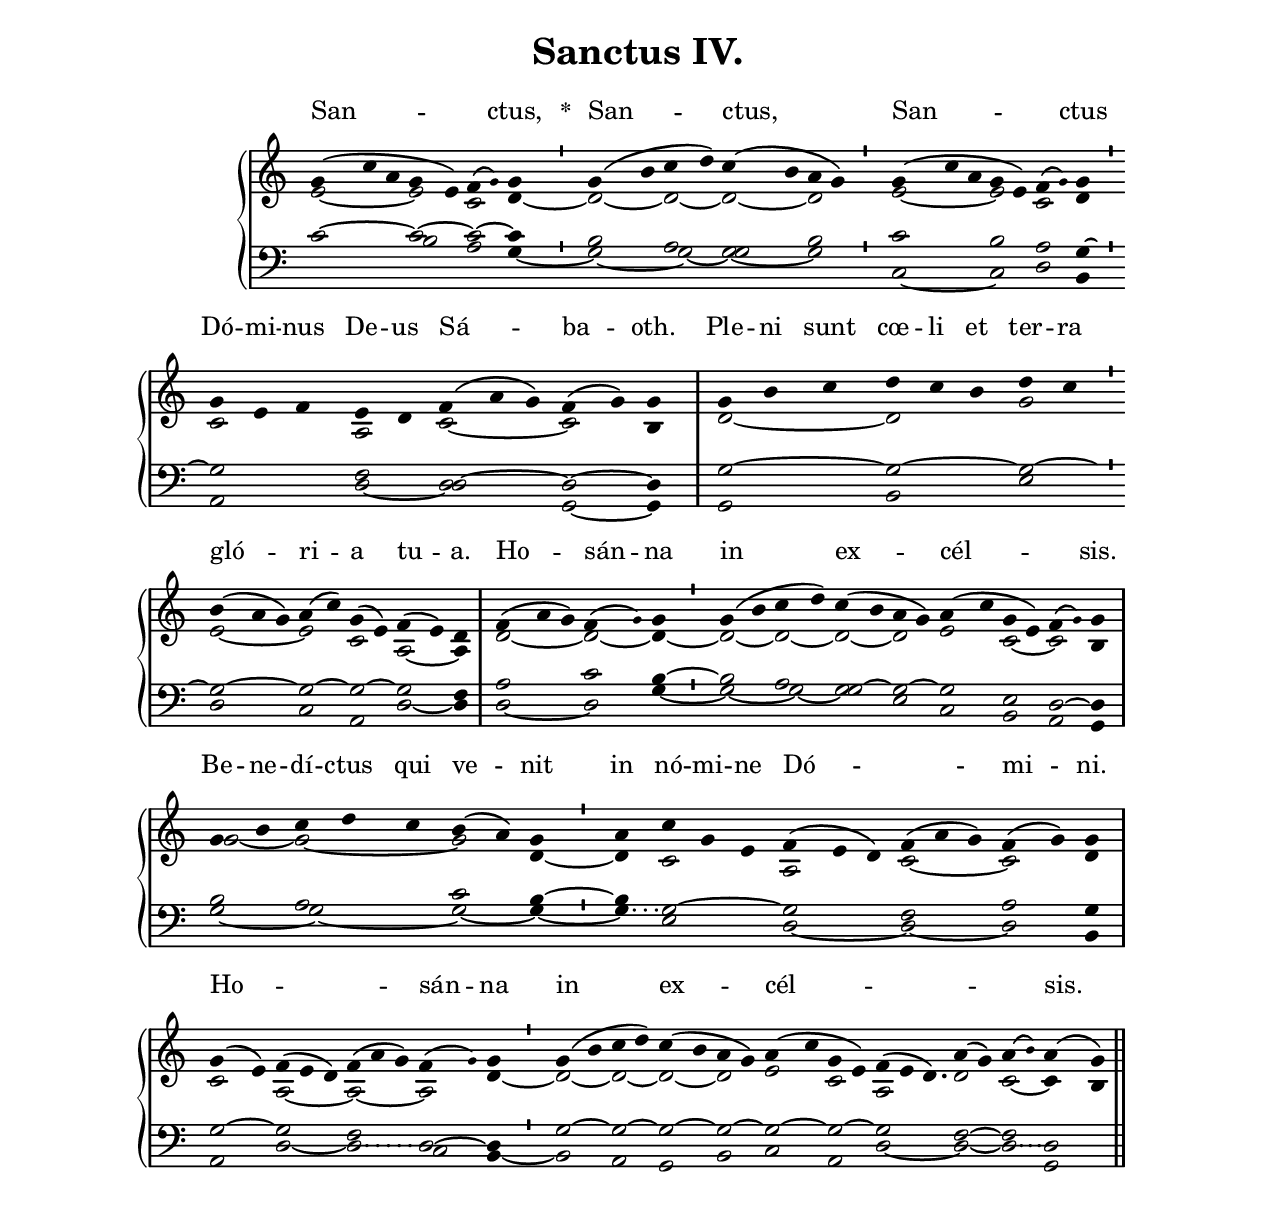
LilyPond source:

\version "2.18"
\include "gregorian.ly"
\include "noh2.ily"

%Page reference: page v.27
%(volume.page)

global = {
 \key g \mixolydian
 \cadenzaOn 
 \override Glissando #'thickness = #2.0
}

\header {
  title = \markup \center-column {"Sanctus IV." \vspace #1 }
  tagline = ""
  composer = ""
}

\paper {
 #(include-special-characters)
  oddHeaderMarkup = \markup \fill-line {
    \line {}
    \center-column {
      \on-the-fly #first-page     " "
      \on-the-fly #not-first-page ""
    }
    \line { \on-the-fly #print-page-number-check-first \fromproperty #'page:page-number-string }
  }
  evenHeaderMarkup = \markup \fill-line {
    \line { \on-the-fly #print-page-number-check-first \fromproperty #'page:page-number-string }
    \center-column { "" }
    \line {}
  }
}

chantText = \lyricmode {
San -- _ ctus, 
\set stanza = " * " San -- ctus, San -- _ ctus Dó -- mi -- nus De -- us Sá -- ba -- oth. 
Ple -- ni sunt cœ -- li et ter -- ra gló -- ri -- a tu -- a. 
Ho -- sán -- na in ex -- cél -- _ sis. 
Be -- ne -- dí -- ctus qui ve -- nit in nó -- mi -- ne Dó -- _ mi -- ni. 
Ho -- _ _ sán -- na in ex -- cél -- _ _ _ sis. }

chantMusic = {
\tieDown   g'4 ( c''4 a'4 g'4 e'4) f'4 ( \once \tweak #'font-size #-4 g' ) g'4 \divisioMinima
 g'4 ( b'4 c''4 d''4) c''4 ( b'4 a'4 g'4) \divisioMinima
 g'4 ( c''4 a'4 g'4 e'4) f'4 ( \once \tweak #'font-size #-4 g' ) g'4 \divisioMinima
 \forceBreak
 g'4 e'4 f'4 e'4 d'4 f'4 ( a'4 g'4) f'4 ( g'4) g'4 \divisioMaxima
 g'4 b'4 c''4 d''4 c''4 b'4 d''4 c''4 \divisioMinima
 \forceBreak
 b'4 ( a'4 g'4) a'4 ( c''4) g'4 ( e'4) f'4 ( e'4) d'4 \divisioMaxima
 f'4 ( a'4 g'4) f'4 ( \once \tweak #'font-size #-4 g' ) g'4 \divisioMinima
 g'4 ( b'4 c''4 d''4) c''4 ( b'4 a'4 g'4) a'4 ( c''4 g'4 e'4) f'4 ( \once \tweak #'font-size #-4 g' ) g'4 \divisioMaxima
 \forceBreak
 g'4 b'4 c''4 d''4 c''4 b'4 ( a'4) g'4 \divisioMinima
 a'4 c''4 g'4 e'4 f'4 ( e'4 d'4) f'4 ( a'4 g'4) f'4 ( g'4) g'4 \divisioMaxima
 \forceBreak
 g'4 ( e'4) f'4 ( e'4 d'4) f'4 ( a'4 g'4) f'4 ( \once \tweak #'font-size #-4 g' ) g'4 \divisioMinima
 g'4 ( b'4 c''4 d''4) c''4 ( b'4 a'4 g'4) a'4 ( c''4 g'4 e'4) f'4 ( e'4 d'4.) a'4 ( g'4) a'4 ( \once \tweak #'font-size #-4 b' ) a'4 ( g'4) \finalis

}

altoMusic = {
e'2*3/2 ~ e'2 c'2 d'4 ~ \divisioMinima
d'2 ~ d'2 ~ d'2 ~ d'2 \divisioMinima
e'2*3/2 ~ e'2 c'2 d'4 \divisioMinima
c'2*3/2 a2 c'2*3/2 ~ c'2 b4 \divisioMaxima
d'2*3/2 ~ d'2*3/2 g'2 \divisioMinima
e'2*3/2 ~ e'2 c'2 a2 ~ a4 \divisioMaxima
d'2*3/2 ~ d'2 ~ d'4 ~ \divisioMinima
d'2 ~ d'2 ~ d'2 ~ d'2 e'2 c'2 ~ c'2 b4 \divisioMaxima
g'2 ~ g'2*3/2 ~ g'2 d'4 ~ \divisioMinima
d'4 c'2*3/2 a2*3/2 c'2*3/2 ~ c'2 d'4 \divisioMaxima
c'2 a2*3/2 ~ a2*3/2 ~ a2 d'4 ~ \divisioMinima
d'2 ~ d'2 ~ d'2 ~ d'2 e'2 c'2 a2*7/4 d'2 c'2 ~ c'4 b4 \finalis
}

tenorMusic = {
c'2*3/2 ~ c'2 ~ c'2 ~ c'4 \divisioMinima
b2 a2 \shiftRight g2 b2 \divisioMinima
c'2*3/2 b2 a2 g4 ~ \divisioMinima
g2*3/2 f2 \shiftRight d2*3/2 ~ d2 ~ d4 \divisioMaxima
g2*3/2 ~ g2*3/2 ~ g2 ~ \divisioMinima
g2*3/2 ~ g2 ~ g2 ~ g2 f4 \divisioMaxima
a2*3/2 c'2 b4 ~ \divisioMinima
b2 a2 \shiftRight g2 ~ g2 ~ g2 e2 d2 ~ d4 \divisioMaxima
b2 a2*3/2 c'2 b4 ~ \divisioMinima
b4 g2*3/2 ~ g2*3/2 f2*3/2 a2 g4 \divisioMaxima
g2 ~ g2*3/2 f2*3/2 d2 ~ d4 \divisioMinima
g2 ~ g2 ~ g2 ~ g2 ~ g2 ~ g2 ~ g2*7/4 f2 ~ f2 d2 \finalis
}

bassMusic = {
r2*3/2 b2 a2 g4 ~ \divisioMinima
g2 ~ g2 ~ g2 ~ g2 \divisioMinima
c2*3/2 ~ c2 d2 b,4 \divisioMinima
a,2*3/2 d2 ~ d2*3/2 g,2 ~ g,4 \divisioMaxima
g,2*3/2 b,2*3/2 e2 \divisioMinima
d2*3/2 c2 a,2 d2 ~ d4 \divisioMaxima
d2*3/2 ~ d2 g4 ~ \divisioMinima
g2 ~ g2 ~ g2 e2 c2 b,2 a,2 g,4 \divisioMaxima
g2 ~ g2*3/2 ~ g2 ~ g4 ~ \divisioMinima
g4 e2*3/2 d2*3/2 ~ d2*3/2 ~ d2 b,4 \divisioMaxima
a,2 d2*3/2 ~ d2*3/2 c2 b,4 ~ \divisioMinima
b,2 a,2 g,2 b,2 c2 a,2 d2*7/4 ~ d2 ~ d2 g,2 \finalis
}

voiceLines = {
\voiceLineStyle


s2*82/2
\allowVoiceLineBreak
\voiceLine "down" "down" g2*1/2 g2*1/2


s2*16/2
\allowVoiceLineBreak
\voiceLine "down" "down" d2*3/2 d2*1/2


s2*39/4
\allowVoiceLineBreak
\voiceLine "down" "down" d2*2/2 d2*1/2


}

\score{
  <<
    \new GrandStaff <<
      \set GrandStaff.autoBeaming = ##f
      \set GrandStaff.instrumentName = \markup \center-column {
        ""
      }
      \new Staff = up <<
        \new Voice = "chant" {
          \voiceOne \global \chantMusic
        }
        \new Voice {
          \voiceTwo \global \altoMusic
        }
      >>

      \new Staff = down <<
        \clef bass
        \new Voice {
          \voiceOne \global \tenorMusic
        }
        \new Voice {
          \voiceTwo \global \bassMusic
        }
	\new Voice {
        \voiceThree \global \voiceLines
        }
      >>
    >>
    \new Lyrics \lyricsto chant {
      \chantText
    }
  >>
  \layout{
  }
  \midi{
    \tempo 4 = 125
  }
}
